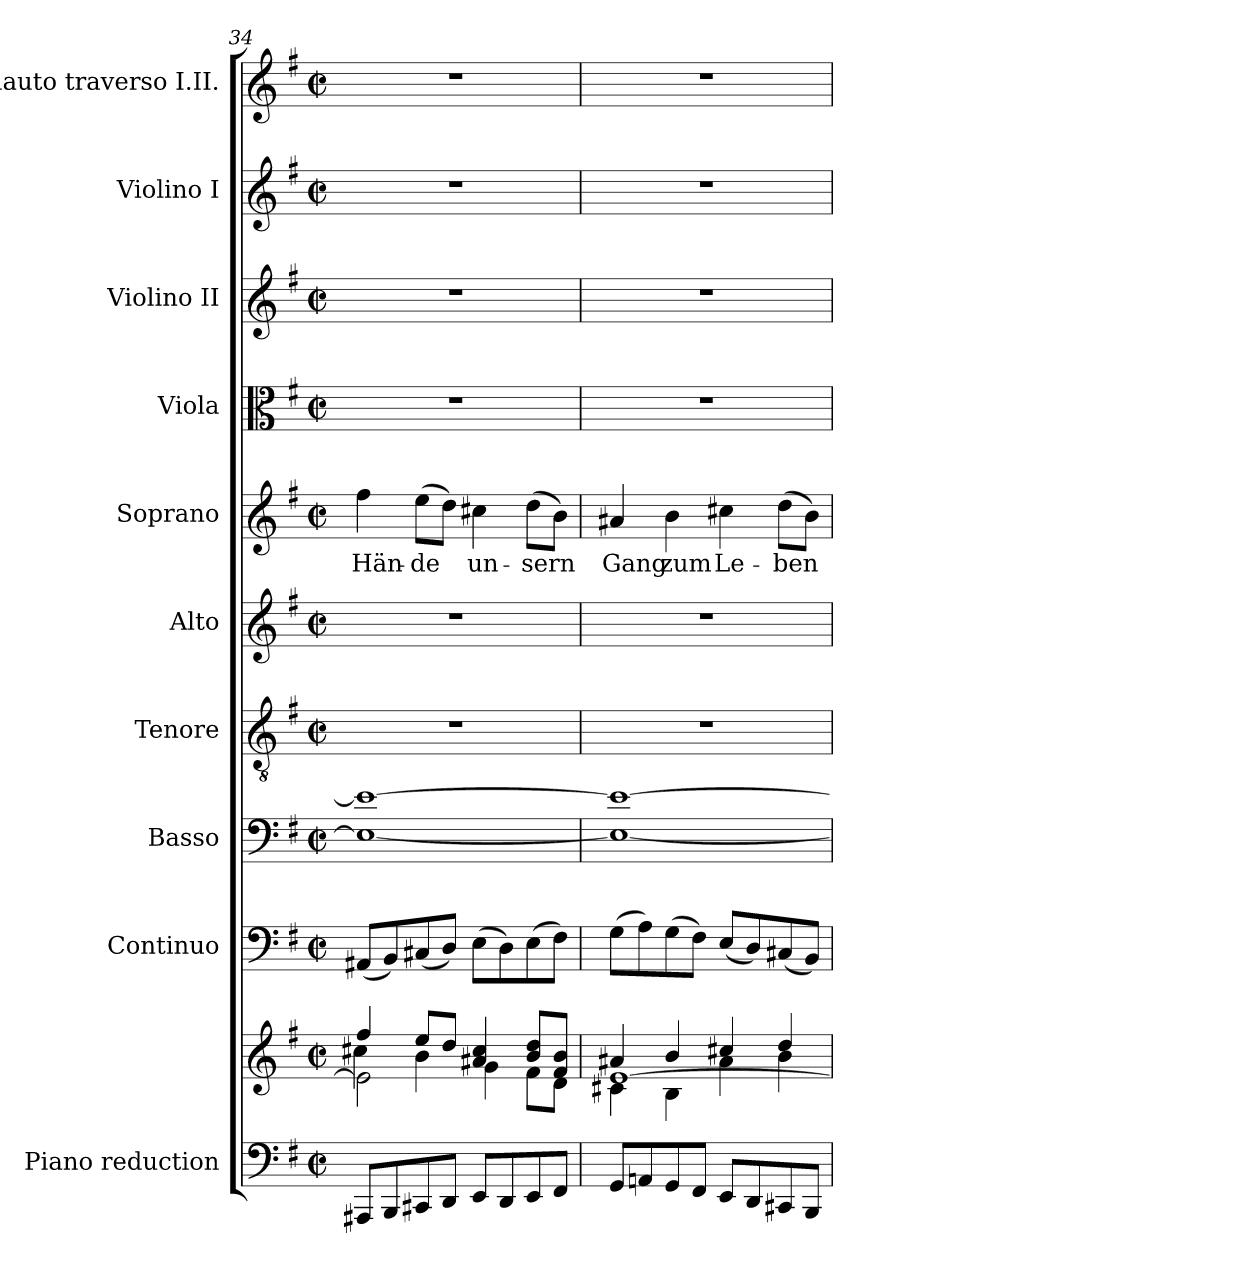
**kern	**kern	**kern	**kern	**kern	**kern	**kern	**text	**kern	**kern	**kern	**kern
*part10	*part10	*part9	*part8	*part7	*part6	*part5	*part5	*part4	*part3	*part2	*part1
*staff11	*staff10	*staff9	*staff8	*staff7	*staff6	*staff5	*staff5	*staff4	*staff3	*staff2	*staff1
*I"Piano reduction	*	*I"Continuo	*I"Basso	*I"Tenore	*I"Alto	*I"Soprano	*	*I"Viola	*I"Violino II	*I"Violino I	*I"Flauto traverso I.II.
*I'Pno	*	*	*	*	*	*	*	*I'Vla	*I'Vln	*I'Vln	*I'Fl
*clefF4	*clefG2	*clefF4	*clefF4	*clefGv2	*clefG2	*clefG2	*	*clefC3	*clefG2	*clefG2	*clefG2
*k[f#]	*k[f#]	*k[f#]	*k[f#]	*k[f#]	*k[f#]	*k[f#]	*	*k[f#]	*k[f#]	*k[f#]	*k[f#]
*M2/2	*M2/2	*M2/2	*M2/2	*M2/2	*M2/2	*M2/2	*	*M2/2	*M2/2	*M2/2	*M2/2
*met(c|)	*met(c|)	*met(c|)	*met(c|)	*met(c|)	*met(c|)	*met(c|)	*	*met(c|)	*met(c|)	*met(c|)	*met(c|)
=34	=34	=34	=34	=34	=34	=34	=34	=34	=34	=34	=34
*	*^	*	*^	*	*	*	*	*	*	*	*
*	*	*^	*	*	*	*	*	*	*	*	*	*	*
!	!	!	!	!	!	!	!	!	!	!LO:LY:b	!	!	!	!
8AAA#X/L	4ff#/	2e\]	4cc#X\	(8AA#X/L	1e_	1E!_	1r	1r	4ff#\	Hän-	1r	1r	1r	1r
8BBB/	.	.	.	8BB/)	.	.	.	.	.	.	.	.	.	.
!	!	!	!	!	!	!	!	!	!	!LO:LY:b	!	!	!	!
8CC#X/	8ee/L	.	4b\	(8C#X/	.	.	.	.	(8ee\L	-de	.	.	.	.
8DD/J	8dd/J	.	.	8D/J)	.	.	.	.	8dd\J)	.	.	.	.	.
!	!	!	!	!	!	!	!	!	!	!LO:LY:b	!	!	!	!
8EE/L	4a#X/ 4cc#/	4g\	2ryy	(8E\L	.	.	.	.	4cc#X\	un-	.	.	.	.
8DD/	.	.	.	8D\)	.	.	.	.	.	.	.	.	.	.
!	!	!	!	!	!	!	!	!	!	!LO:LY:b	!	!	!	!
8EE/	8b/ 8dd/L	8f#\L	.	(8E\	.	.	.	.	(8dd\L	-sern	.	.	.	.
8FF#/J	8f#/ 8b/J	8d\J	.	8F#\J)	.	.	.	.	8b\J)	.	.	.	.	.
!!LO:PB:g=z
=35	=35	=35	=35	=35	=35	=35	=35	=35	=35	=35	=35	=35	=35	=35
!	!	!	!	!	!	!	!	!	!	!LO:LY:b	!	!	!	!
8GG/L	4a#X/	4c#X\	[<1e	(8G\L	1e_	1E!_	1r	1r	4a#X/	Gang	1r	1r	1r	1r
8AAn/	.	.	.	8A\)	.	.	.	.	.	.	.	.	.	.
!	!	!	!	!	!	!	!	!	!	!LO:LY:b	!	!	!	!
8GG/	4b/	4B\	.	(8G\	.	.	.	.	4b\	zum	.	.	.	.
8FF#/J	.	.	.	8F#\J)	.	.	.	.	.	.	.	.	.	.
!	!	!	!	!	!	!	!	!	!	!LO:LY:b	!	!	!	!
8EE/L	4cc#X/	4a#\	.	(8E/L	.	.	.	.	4cc#X\	Le-	.	.	.	.
8DD/	.	.	.	8D/)	.	.	.	.	.	.	.	.	.	.
!	!	!	!	!	!	!	!	!	!	!LO:LY:b	!	!	!	!
8CC#X/	4dd/	4b\	.	(8C#X/	.	.	.	.	(8dd\L	-ben	.	.	.	.
8BBB/J	.	.	.	8BB/J)	.	.	.	.	8b\J)	.	.	.	.	.
*	*v	*v	*v	*	*v	*v	*	*	*	*	*	*	*	*
=	=	=	=	=	=	=	=	=	=	=	=
*-	*-	*-	*-	*-	*-	*-	*-	*-	*-	*-	*-
